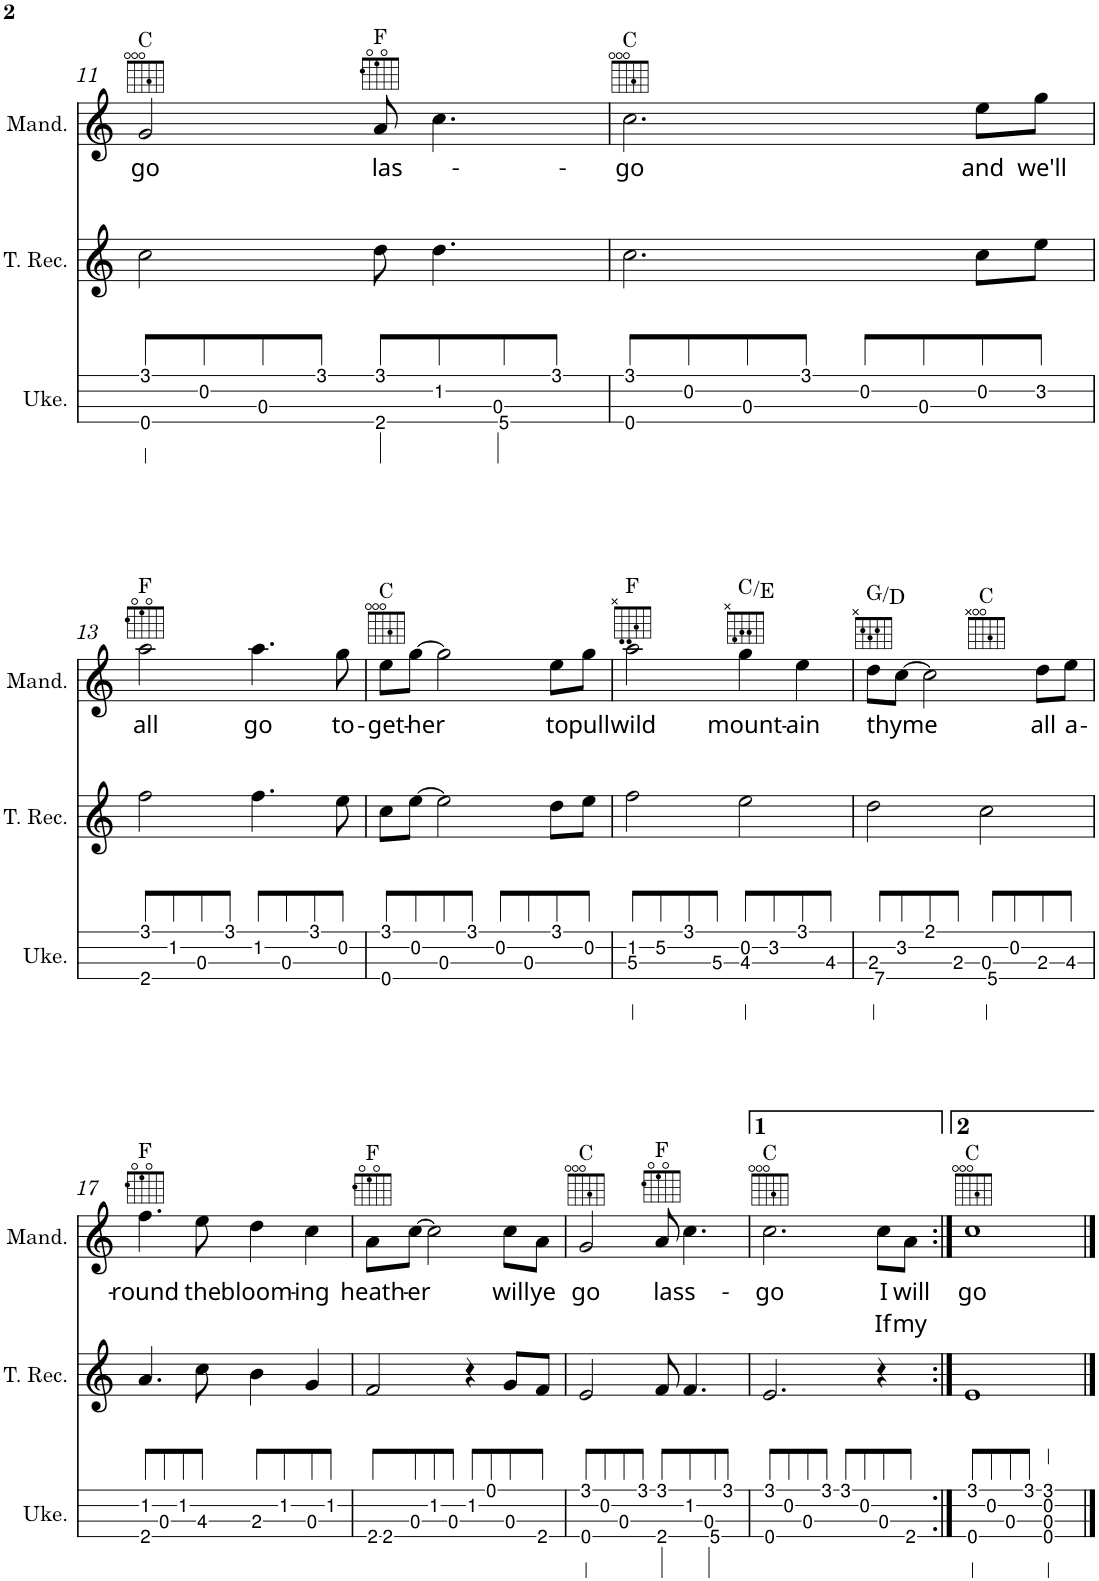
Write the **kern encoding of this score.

**kern	**kern	**kern	**text	**text	**harte
*part3	*part2	*part1	*part1	*part1	*part1
*staff3	*staff2	*staff1	*staff1	*staff1	*
*I"Ukulele	*I"Tenor Recorder	*I"Mandolin	*	*	*
*I'Uke.	*I'T. Rec.	*I'Mand.	*	*	*
!!LO:PB:g=z
*	*clefG2	*clefG2	*	*	*
*k[]	*k[]	*k[]	*	*	*
*M4/4	*M4/4	*M4/4	*	*	*
=11	=11	=11	=11	=11	=11
*^	*	*	*	*	*
!	!	!	!	!LO:LY:b	!	!
8cc/L	2G\	2cc\	2g/	go	.	C:maj
8e/	.	.	.	.	.	.
8c/	.	.	.	.	.	.
8cc/J	.	.	.	.	.	.
!	!	!	!	!LO:LY:b	!	!
8cc/L	4A\	8dd\	8a/	las-	.	F:maj
8f/	.	4.dd\	4.cc\	.	.	.
8c/	4c\	.	.	.	.	.
8cc/J	.	.	.	.	.	.
=12	=12	=12	=12	=12	=12	=12
!	!	!	!	!LO:LY:b	!	!
8cc/L	1G	2.cc\	2.cc\	go	.	C:maj
8e/	.	.	.	.	.	.
8c/	.	.	.	.	.	.
8cc/J	.	.	.	.	.	.
8e/L	.	.	.	.	.	.
8c/	.	.	.	.	.	.
!	!	!	!	!LO:LY:b	!	!
8e/	.	8cc\L	8ee\L	and	.	.
!	!	!	!	!LO:LY:b	!	!
8g/J	.	8ee\J	8gg\J	we'll	.	.
!!LO:LB:g=z
=13	=13	=13	=13	=13	=13	=13
!	!	!	!	!LO:LY:b	!	!
8cc/L	1A	2ff\	2aa\	all	.	F:maj
8f/	.	.	.	.	.	.
8c/	.	.	.	.	.	.
8cc/J	.	.	.	.	.	.
!	!	!	!	!LO:LY:b	!	!
8f/L	.	4.ff\	4.aa\	go	.	.
8c/	.	.	.	.	.	.
8cc/	.	.	.	.	.	.
!	!	!	!	!LO:LY:b	!	!
8e/J	.	8ee\	8gg\	to-	.	.
=14	=14	=14	=14	=14	=14	=14
!	!	!	!	!LO:LY:b	!	!
8cc/L	1G	8cc\L	8ee\L	-get-	.	C:maj
!	!	!	!	!LO:LY:b	!	!
8e/	.	[8ee\J	[8gg\J	-her	.	.
8c/	.	2ee\]	2gg\]	.	.	.
8cc/J	.	.	.	.	.	.
8e/L	.	.	.	.	.	.
8c/	.	.	.	.	.	.
!	!	!	!	!LO:LY:b	!	!
8cc/	.	8dd\L	8ee\L	to	.	.
!	!	!	!	!LO:LY:b	!	!
8e/J	.	8ee\J	8gg\J	pull	.	.
=15	=15	=15	=15	=15	=15	=15
!	!	!	!	!LO:LY:b	!	!
8f/L	2f\	2ff\	2aa\	wild	.	F:maj
8a/	.	.	.	.	.	.
8cc/	.	.	.	.	.	.
8f/J	.	.	.	.	.	.
!	!	!	!	!LO:LY:b	!	!
8e/L	2e\	2ee\	4gg\	mount-	.	C:maj/3
8g/	.	.	.	.	.	.
!	!	!	!	!LO:LY:b	!	!
8cc/	.	.	4ee\	-ain	.	.
8e/J	.	.	.	.	.	.
=16	=16	=16	=16	=16	=16	=16
!	!	!	!	!LO:LY:b	!	!
*	*	*	*^	*	*	*
8d/L	2d\	2dd\	8dd\L	2ryy	thyme	.	G:maj/5
8g/	.	.	[8cc\J	.	.	.	.
8b/	.	.	2cc\]	.	.	.	.
8d/J	.	.	.	.	.	.	.
8c/L	2c\	2cc\	.	2ryy	.	.	C:maj
8e/	.	.	.	.	.	.	.
!	!	!	!	!	!LO:LY:b	!	!
8d/	.	.	8dd\L	.	all	.	.
!	!	!	!	!	!LO:LY:b	!	!
8e/J	.	.	8ee\J	.	a-	.	.
!!LO:LB:g=z
=17	=17	=17	=17	=17	=17	=17	=17
!	!	!	!	!	!LO:LY:b	!	!
*	*	*	*v	*v	*	*	*
8f/L	1A	4.a/	4.ff\	-round	.	F:maj
8c/	.	.	.	.	.	.
8f/	.	.	.	.	.	.
!	!	!	!	!LO:LY:b	!	!
8e/J	.	8cc\	8ee\	the	.	.
!	!	!	!	!LO:LY:b	!	!
8d/L	.	4b\	4dd\	bloom-	.	.
8f/	.	.	.	.	.	.
!	!	!	!	!LO:LY:b	!	!
8c/	.	4g/	4cc\	-ing	.	.
8f/J	.	.	.	.	.	.
=18	=18	=18	=18	=18	=18	=18
!	!	!	!	!LO:LY:b	!	!
8A/L	1A	2f/	8a\L	heath-	.	F:maj
!	!	!	!	!LO:LY:b	!	!
8c/	.	.	[8cc\J	-er	.	.
8f/	.	.	2cc\]	.	.	.
8c/J	.	.	.	.	.	.
8f/L	.	4r	.	.	.	.
8a/	.	.	.	.	.	.
!	!	!	!	!LO:LY:b	!	!
8c/	.	8g/L	8cc\L	will	.	.
!	!	!	!	!LO:LY:b	!	!
8A/J	.	8f/J	8a\J	ye	.	.
=19	=19	=19	=19	=19	=19	=19
!	!	!	!	!LO:LY:b	!	!
8cc/L	2G\	2e/	2g/	go	.	C:maj
8e/	.	.	.	.	.	.
8c/	.	.	.	.	.	.
8cc/J	.	.	.	.	.	.
!	!	!	!	!LO:LY:b	!	!
8cc/L	4A\	8f/	8a/	lass-	.	F:maj
8f/	.	4.f/	4.cc\	.	.	.
8c/	4c\	.	.	.	.	.
8cc/J	.	.	.	.	.	.
=20	=20	=20	=20	=20	=20	=20
!	!	!	!	!LO:LY:b	!	!
8cc/L	1G	2.e/	2.cc\	go	.	C:maj
8e/	.	.	.	.	.	.
8c/	.	.	.	.	.	.
8cc/J	.	.	.	.	.	.
8cc/L	.	.	.	.	.	.
8e/	.	.	.	.	.	.
!	!	!	!	!LO:LY:b	!LO:LY:b	!
8c/	.	4r	8cc\L	I	If	.
!	!	!	!	!LO:LY:b	!LO:LY:b	!
8A/J	.	.	8a\J	will	my	.
=21:|!	=21:|!	=21:|!	=21:|!	=21:|!	=21:|!	=21:|!
!	!	!	!	!LO:LY:b	!	!
8cc/L	2G\	1e	1cc	go	.	C:maj
8e/	.	.	.	.	.	.
8c/	.	.	.	.	.	.
8cc/J	.	.	.	.	.	.
2cc/	2G\ 2c\ 2e\	.	.	.	.	.
*v	*v	*	*	*	*	*
==	==	==	==	==	==
*-	*-	*-	*-	*-	*-
